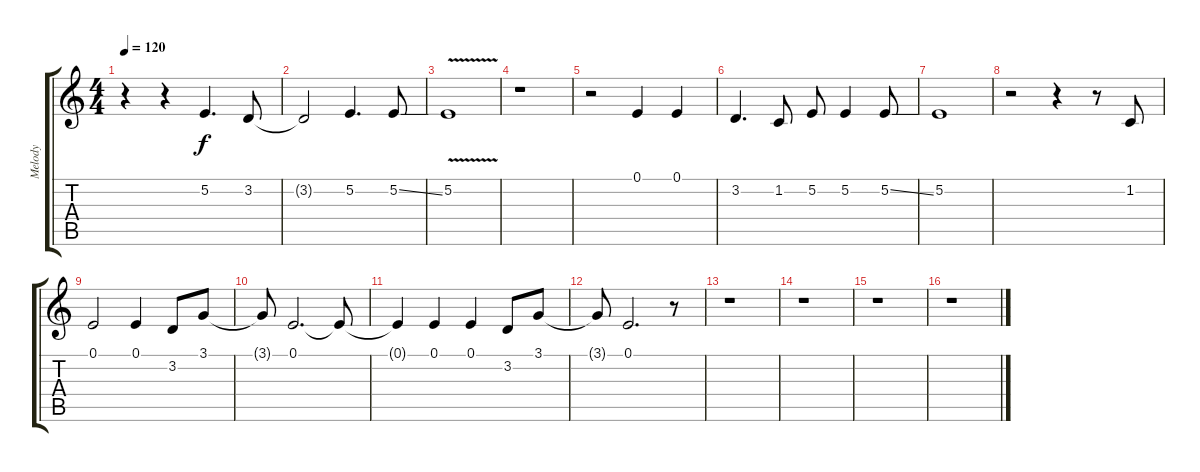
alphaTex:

\track ("Melody" "Melody") {instrument lead2sawtooth}
\staff {score tabs}
\tuning (E4 B3 G3 D3 A2 E2) {hide}
\ts (4 4)
\tempo 120
\clef g2
\ks c
r.4{dy f} r.4 5.2.4{d} 3.2.8 |
3.2{t}.2 5.2.4{d} 5.2{ss}.8 |
5.2{v}.1 |
r.1 |
r.2 0.1.4 0.1.4 |
3.2.4{d} 1.2.8 5.2.8 5.2.4 5.2{ss}.8 |
5.2.1 |
r.2 r.4 r.8 1.2.8 |
0.1.2 0.1.4 3.2.8 3.1.8 |
3.1{t}.8 0.1.2{d} 0.1{t}.8 |
0.1{t}.4 0.1.4 0.1.4 3.2.8 3.1.8 |
3.1{t}.8 0.1.2{d} r.8 |
r.1 |
r.1 |
r.1 |
r.1
